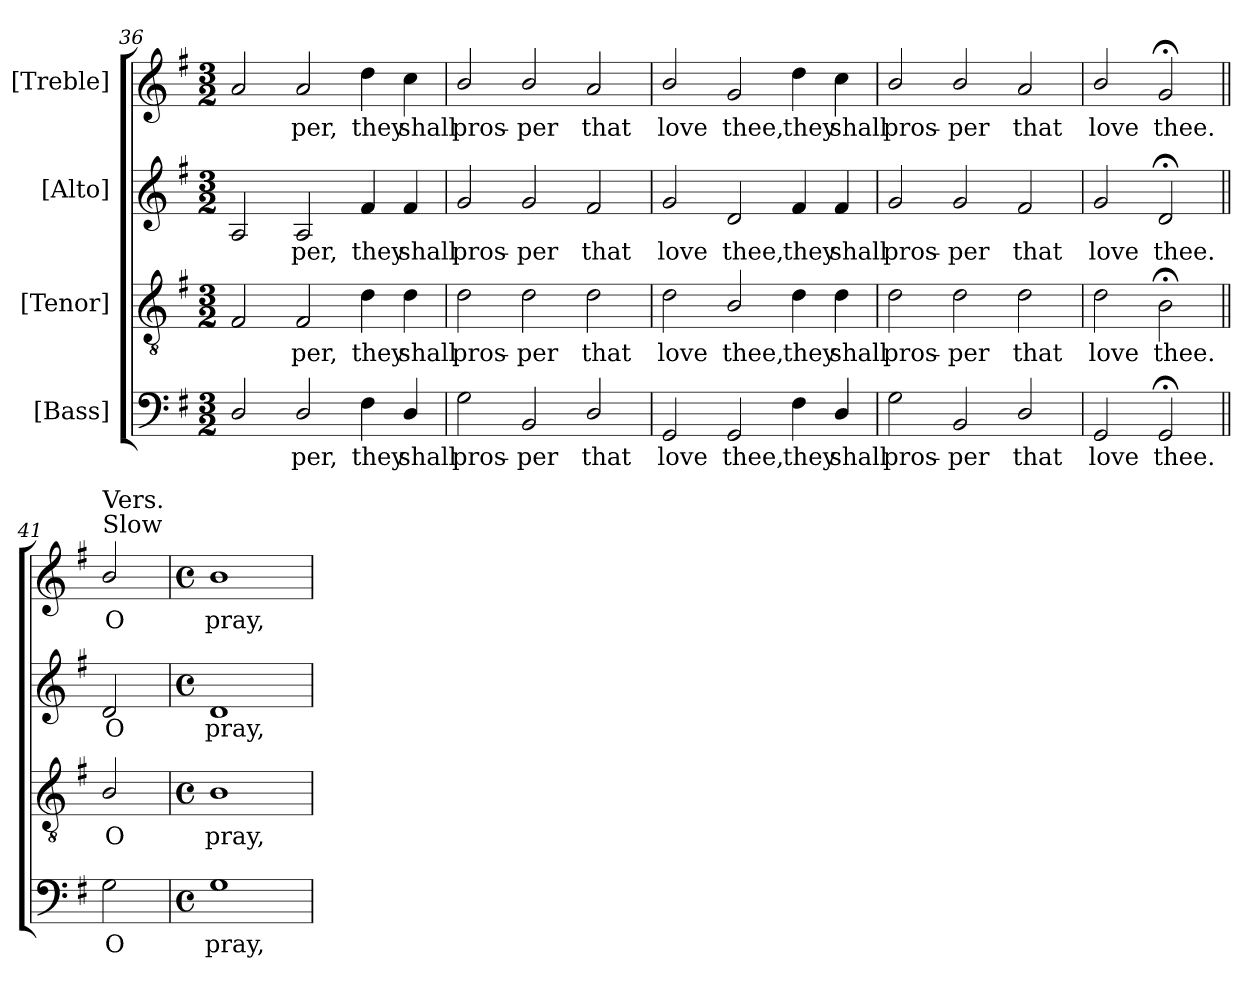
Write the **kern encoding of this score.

**kern	**text	**kern	**text	**kern	**text	**kern	**text
*part4	*part4	*part3	*part3	*part2	*part2	*part1	*part1
*staff4	*staff4	*staff3	*staff3	*staff2	*staff2	*staff1	*staff1
*I"[Bass]	*	*I"[Tenor]	*	*I"[Alto]	*	*I"[Treble]	*
!!LO:LB:g=z
*clefF4	*	*clefGv2	*	*clefG2	*	*clefG2	*
*	*	*ITrd7c12	*	*	*	*	*
*k[f#]	*	*k[f#]	*	*k[f#]	*	*k[f#]	*
*e:	*	*e:	*	*e:	*	*e:	*
*M3/2	*	*M3/2	*	*M3/2	*	*M3/2	*
=36	=36	=36	=36	=36	=36	=36	=36
2Di/	.	2FF#i/	.	2Ai/	.	2ai/	.
!	!LO:LY:b:color=#000000	!	!	!	!	!	!
!	!	!	!LO:LY:b:color=#000000	!	!	!	!
!	!	!	!	!	!LO:LY:b:color=#000000	!	!
!	!	!	!	!	!	!	!LO:LY:b:color=#000000
2Di/	-per,	2FF#i/	-per,	2Ai/	-per,	2ai/	-per,
!	!LO:LY:b:color=#000000	!	!	!	!	!	!
!	!	!	!LO:LY:b:color=#000000	!	!	!	!
!	!	!	!	!	!LO:LY:b:color=#000000	!	!
!	!	!	!	!	!	!	!LO:LY:b:color=#000000
4F#i\	they	4Di\	they	4f#i/	they	4ddi\	they
!	!LO:LY:b:color=#000000	!	!	!	!	!	!
!	!	!	!LO:LY:b:color=#000000	!	!	!	!
!	!	!	!	!	!LO:LY:b:color=#000000	!	!
!	!	!	!	!	!	!	!LO:LY:b:color=#000000
4Di/	shall	4Di\	shall	4f#i/	shall	4cci\	shall
=37	=37	=37	=37	=37	=37	=37	=37
!	!LO:LY:b:color=#000000	!	!	!	!	!	!
!	!	!	!LO:LY:b:color=#000000	!	!	!	!
!	!	!	!	!	!LO:LY:b:color=#000000	!	!
!	!	!	!	!	!	!	!LO:LY:b:color=#000000
2Gi\	pros-	2Di\	pros-	2gi/	pros-	2bi/	pros-
!	!LO:LY:b:color=#000000	!	!	!	!	!	!
!	!	!	!LO:LY:b:color=#000000	!	!	!	!
!	!	!	!	!	!LO:LY:b:color=#000000	!	!
!	!	!	!	!	!	!	!LO:LY:b:color=#000000
2BBi/	-per	2Di\	-per	2gi/	-per	2bi/	-per
!	!LO:LY:b:color=#000000	!	!	!	!	!	!
!	!	!	!LO:LY:b:color=#000000	!	!	!	!
!	!	!	!	!	!LO:LY:b:color=#000000	!	!
!	!	!	!	!	!	!	!LO:LY:b:color=#000000
2Di/	that	2Di\	that	2f#i/	that	2ai/	that
=38	=38	=38	=38	=38	=38	=38	=38
!	!LO:LY:b:color=#000000	!	!	!	!	!	!
!	!	!	!LO:LY:b:color=#000000	!	!	!	!
!	!	!	!	!	!LO:LY:b:color=#000000	!	!
!	!	!	!	!	!	!	!LO:LY:b:color=#000000
2GGi/	love	2Di\	love	2gi/	love	2bi/	love
!	!LO:LY:b:color=#000000	!	!	!	!	!	!
!	!	!	!LO:LY:b:color=#000000	!	!	!	!
!	!	!	!	!	!LO:LY:b:color=#000000	!	!
!	!	!	!	!	!	!	!LO:LY:b:color=#000000
2GGi/	thee,	2BBi/	thee,	2di/	thee,	2gi/	thee,
!	!LO:LY:b:color=#000000	!	!	!	!	!	!
!	!	!	!LO:LY:b:color=#000000	!	!	!	!
!	!	!	!	!	!LO:LY:b:color=#000000	!	!
!	!	!	!	!	!	!	!LO:LY:b:color=#000000
4F#i\	they	4Di\	they	4f#i/	they	4ddi\	they
!	!LO:LY:b:color=#000000	!	!	!	!	!	!
!	!	!	!LO:LY:b:color=#000000	!	!	!	!
!	!	!	!	!	!LO:LY:b:color=#000000	!	!
!	!	!	!	!	!	!	!LO:LY:b:color=#000000
4Di/	shall	4Di\	shall	4f#i/	shall	4cci\	shall
=39	=39	=39	=39	=39	=39	=39	=39
!	!LO:LY:b:color=#000000	!	!	!	!	!	!
!	!	!	!LO:LY:b:color=#000000	!	!	!	!
!	!	!	!	!	!LO:LY:b:color=#000000	!	!
!	!	!	!	!	!	!	!LO:LY:b:color=#000000
2Gi\	pros-	2Di\	pros-	2gi/	pros-	2bi/	pros-
!	!LO:LY:b:color=#000000	!	!	!	!	!	!
!	!	!	!LO:LY:b:color=#000000	!	!	!	!
!	!	!	!	!	!LO:LY:b:color=#000000	!	!
!	!	!	!	!	!	!	!LO:LY:b:color=#000000
2BBi/	-per	2Di\	-per	2gi/	-per	2bi/	-per
!	!LO:LY:b:color=#000000	!	!	!	!	!	!
!	!	!	!LO:LY:b:color=#000000	!	!	!	!
!	!	!	!	!	!LO:LY:b:color=#000000	!	!
!	!	!	!	!	!	!	!LO:LY:b:color=#000000
2Di/	that	2Di\	that	2f#i/	that	2ai/	that
=40	=40	=40	=40	=40	=40	=40	=40
!	!LO:LY:b:color=#000000	!	!	!	!	!	!
!	!	!	!LO:LY:b:color=#000000	!	!	!	!
!	!	!	!	!	!LO:LY:b:color=#000000	!	!
!	!	!	!	!	!	!	!LO:LY:b:color=#000000
2GGi/	love	2Di\	love	2gi/	love	2bi/	love
!	!LO:LY:b:color=#000000	!	!	!	!	!	!
!	!	!	!LO:LY:b:color=#000000	!	!	!	!
!	!	!	!	!	!LO:LY:b:color=#000000	!	!
!	!	!	!	!	!	!	!LO:LY:b:color=#000000
2GG;i/	thee.	2BB;i\	thee.	2d;i/	thee.	2g;i/	thee.
!!LO:PB:g=z
=41||	=41||	=41||	=41||	=41||	=41||	=41||	=41||
!	!LO:LY:b:color=#000000	!	!	!	!	!	!
!	!	!	!LO:LY:b:color=#000000	!	!	!	!
!	!	!	!	!	!LO:LY:b:color=#000000	!	!
!	!	!	!	!	!	!LO:TX:a:t=Slow	!
!	!	!	!	!	!	!LO:TX:t=Vers.	!
!	!	!	!	!	!	!	!LO:LY:b:color=#000000
2Gi\	O	2BBi/	O	2di/	O	2bi/	O
=42	=42	=42	=42	=42	=42	=42	=42
*M4/4	*	*M4/4	*	*M4/4	*	*M4/4	*
*met(c)	*	*met(c)	*	*met(c)	*	*met(c)	*
!	!LO:LY:b:color=#000000	!	!	!	!	!	!
!	!	!	!LO:LY:b:color=#000000	!	!	!	!
!	!	!	!	!	!LO:LY:b:color=#000000	!	!
!	!	!	!	!	!	!	!LO:LY:b:color=#000000
1Gi	pray,	1BBi	pray,	1di	pray,	1bi	pray,
=	=	=	=	=	=	=	=
*-	*-	*-	*-	*-	*-	*-	*-
